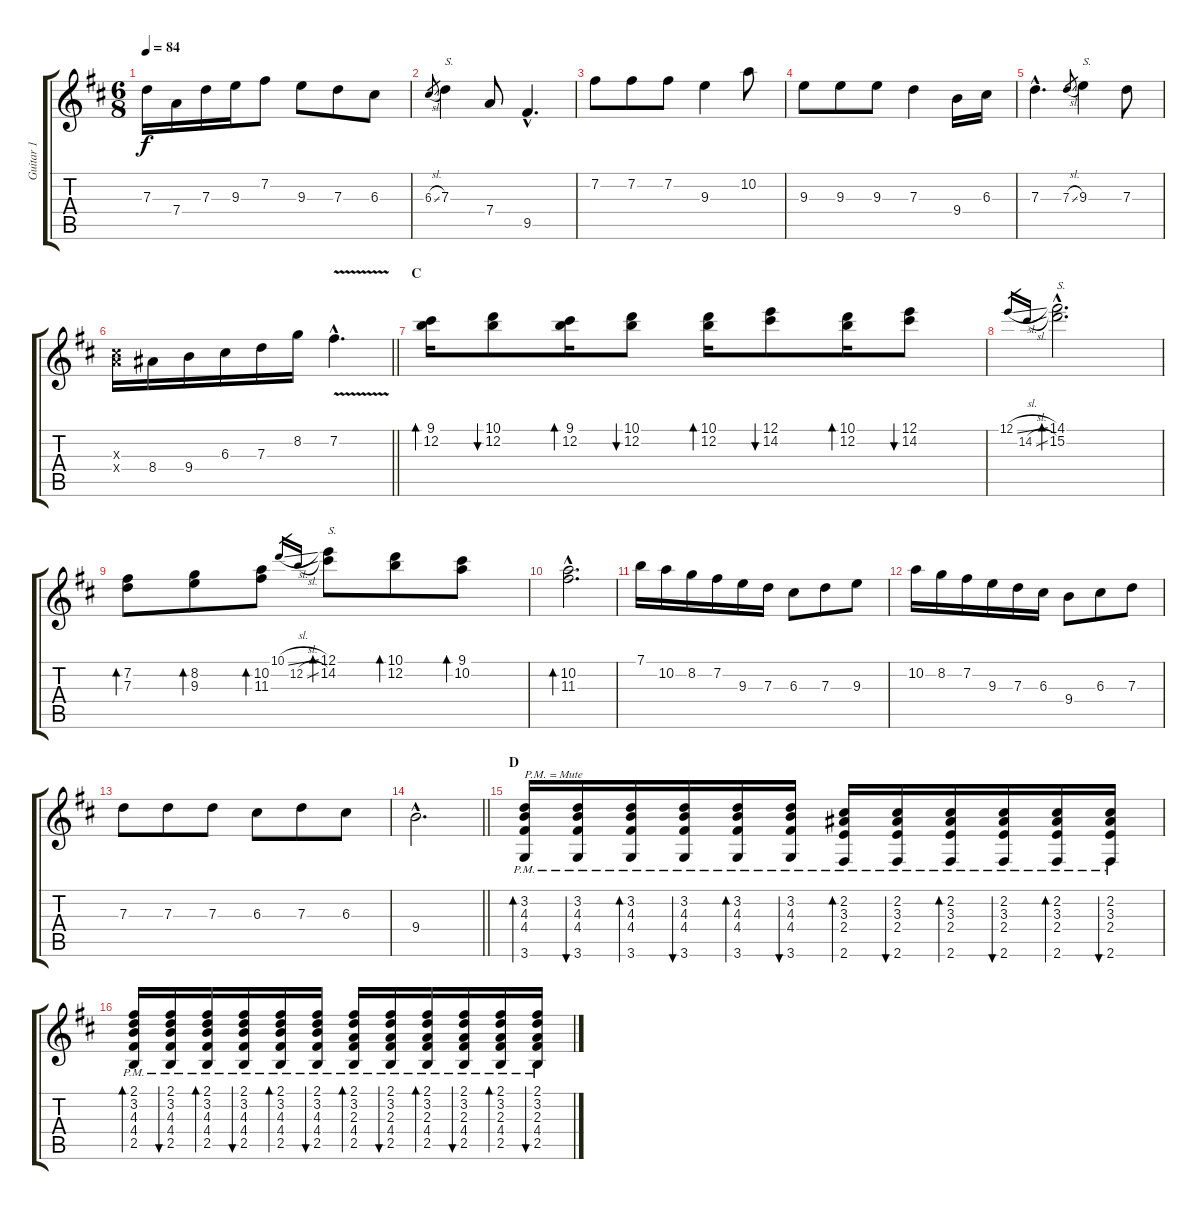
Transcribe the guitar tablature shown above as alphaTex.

\track ("Guitar 1" "Guitar 1") {instrument acousticguitarnylon}
\staff {score tabs}
\tuning (E4 B3 G3 D3 A2 E2) {hide}
\ts (6 8)
\tempo 84
\clef g2
\ks d
7.3.16{dy f} 7.4.16 7.3.16 9.3.16 7.2.8 9.3.8 7.3.8 6.3.8 |
6.3{sl}.8{gr} 7.3.4{txt "S."} 7.4.8 9.5{hac}.4{d} |
7.2.8 7.2.8 7.2.8 9.3.4 10.2.8 |
9.3.8 9.3.8 9.3.8 7.3.4 9.4.16 6.3.16 |
7.3{hac}.4{d} 7.3{sl}.8{gr} 9.3.4{txt "S."} 7.3.8 |
\barLineRight lightlight
(6.3{x} 7.4{x}).16 8.4.16 9.4.16 6.3.16 7.3.16 8.2.16 7.2{v hac}.4{d} |
\section ("" "C")
(9.1 12.2).16{bd 30} (10.1 12.2).8{bu 30} (9.1 12.2).16{bd 30} (10.1 12.2).8{bu 30} (10.1 12.2).16{bd 30} (12.1 14.2).8{bu 30} (10.1 12.2).16{bd 30} (12.1 14.2).8{bu 30} |
12.1{sl}.16{gr} 14.2{sl}.16{gr} (14.1{hac} 15.2{hac}).2{d bd 30 txt "S."} |
(7.2 7.3).8{bd 30} (8.2 9.3).8{bd 30} (10.2 11.3).8{bd 30} 10.1{sl}.16{gr} 12.2{sl}.16{gr} (12.1 14.2).8{bd 30 txt "S."} (10.1 12.2).8{bd 30} (9.1 10.2).8{bd 30} |
(10.2{hac} 11.3{hac}).2{d bd 30} |
7.1.16 10.2.16 8.2.16 7.2.16 9.3.16 7.3.16 6.3.8 7.3.8 9.3.8 |
10.2.16 8.2.16 7.2.16 9.3.16 7.3.16 6.3.16 9.4.8 6.3.8 7.3.8 |
7.3.8 7.3.8 7.3.8 6.3.8 7.3.8 6.3.8 |
\barLineRight lightlight
9.4{hac}.2{d} |
\section ("" "D")
(3.2{pm} 4.3{pm} 4.4{pm} 3.6{pm}).16{bd 30 txt "P.M. = Mute" volume 10} (3.2{pm} 4.3{pm} 4.4{pm} 3.6{pm}).16{bu 30} (3.2{pm} 4.3{pm} 4.4{pm} 3.6{pm}).16{bd 30} (3.2{pm} 4.3{pm} 4.4{pm} 3.6{pm}).16{bu 30} (3.2{pm} 4.3{pm} 4.4{pm} 3.6{pm}).16{bd 30} (3.2{pm} 4.3{pm} 4.4{pm} 3.6{pm}).16{bu 30} (2.2{pm} 3.3{pm} 2.4{pm} 2.6{pm}).16{bd 30} (2.2{pm} 3.3{pm} 2.4{pm} 2.6{pm}).16{bu 30} (2.2{pm} 3.3{pm} 2.4{pm} 2.6{pm}).16{bd 30} (2.2{pm} 3.3{pm} 2.4{pm} 2.6{pm}).16{bu 30} (2.2{pm} 3.3{pm} 2.4{pm} 2.6{pm}).16{bd 30} (2.2{pm} 3.3{pm} 2.4{pm} 2.6{pm}).16{bu 30} |
(2.1{pm} 3.2{pm} 4.3{pm} 4.4{pm} 2.5{pm}).16{bd 30} (2.1{pm} 3.2{pm} 4.3{pm} 4.4{pm} 2.5{pm}).16{bu 30} (2.1{pm} 3.2{pm} 4.3{pm} 4.4{pm} 2.5{pm}).16{bd 30} (2.1{pm} 3.2{pm} 4.3{pm} 4.4{pm} 2.5{pm}).16{bu 30} (2.1{pm} 3.2{pm} 4.3{pm} 4.4{pm} 2.5{pm}).16{bd 30} (2.1{pm} 3.2{pm} 4.3{pm} 4.4{pm} 2.5{pm}).16{bu 30} (2.1{pm} 3.2{pm} 2.3{pm} 4.4{pm} 2.5{pm}).16{bd 30} (2.1{pm} 3.2{pm} 2.3{pm} 4.4{pm} 2.5{pm}).16{bu 30} (2.1{pm} 3.2{pm} 2.3{pm} 4.4{pm} 2.5{pm}).16{bd 30} (2.1{pm} 3.2{pm} 2.3{pm} 4.4{pm} 2.5{pm}).16{bu 30} (2.1{pm} 3.2{pm} 2.3{pm} 4.4{pm} 2.5{pm}).16{bd 30} (2.1{pm} 3.2{pm} 2.3{pm} 4.4{pm} 2.5{pm}).16{bu 30}
